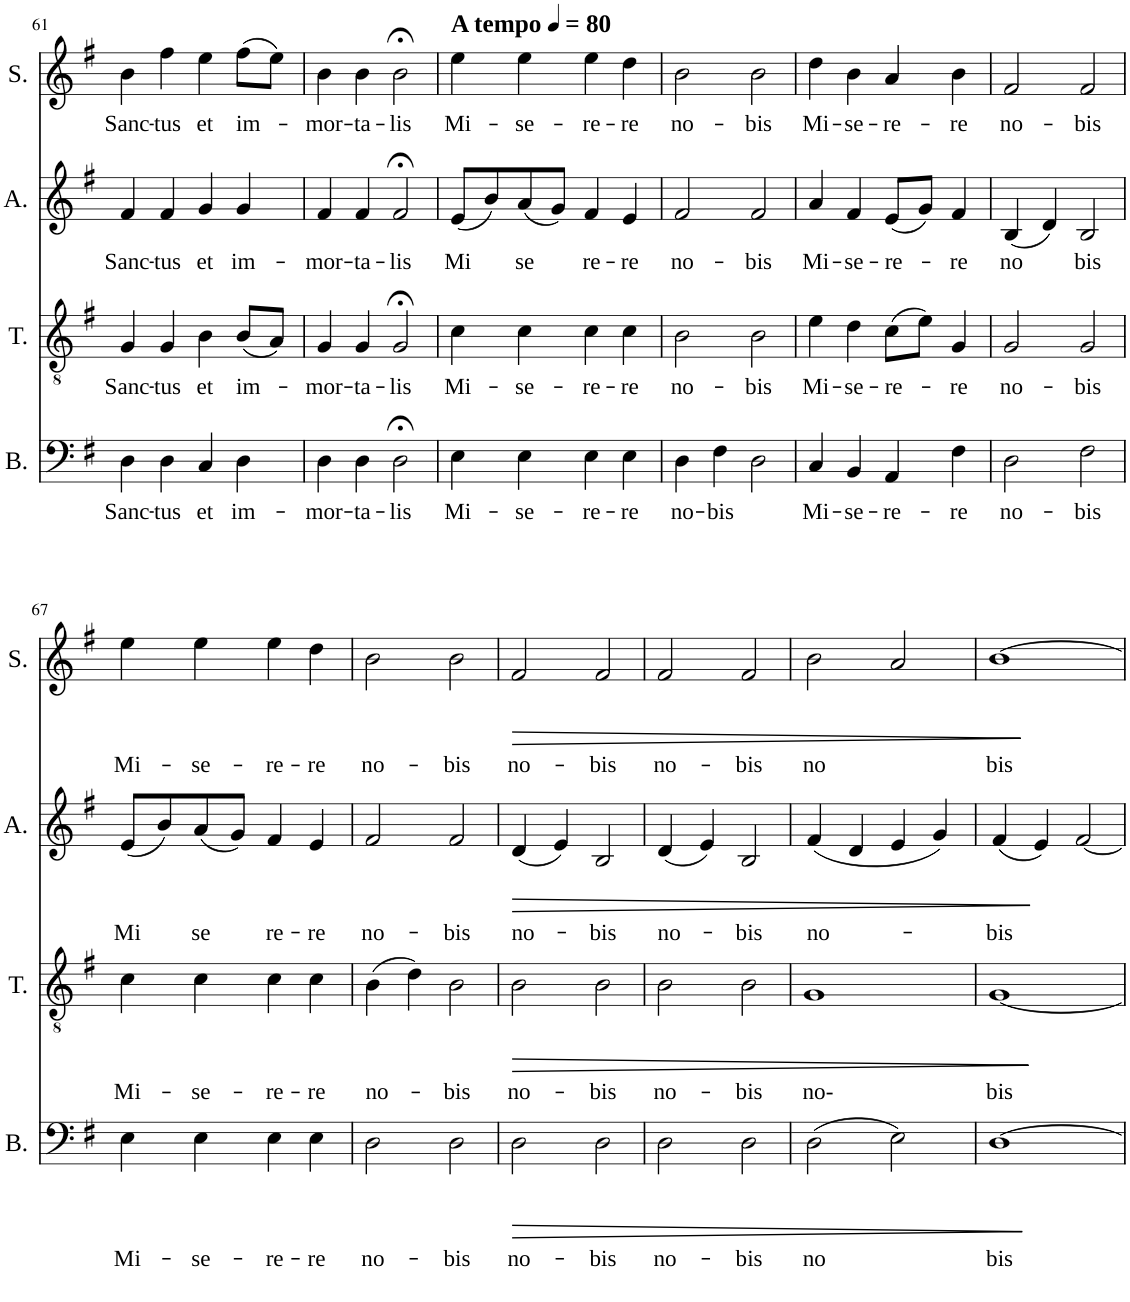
**kern	**text	**dynam	**kern	**text	**dynam	**kern	**text	**dynam	**kern	**text	**dynam
*part4	*part4	*part4	*part3	*part3	*part3	*part2	*part2	*part2	*part1	*part1	*part1
*staff4	*staff4	*staff4	*staff3	*staff3	*staff3	*staff2	*staff2	*staff2	*staff1	*staff1	*staff1
*I"Bass	*	*	*I"Tenor	*	*	*I"Alto	*	*	*I"Soprano	*	*
*I'B.	*	*	*I'T.	*	*	*I'A.	*	*	*I'S.	*	*
!!LO:PB:g=z
*clefF4	*	*	*clefGv2	*	*	*clefG2	*	*	*clefG2	*	*
*k[f#]	*	*	*k[f#]	*	*	*k[f#]	*	*	*k[f#]	*	*
*M4/4	*	*	*M4/4	*	*	*M4/4	*	*	*M4/4	*	*
=61	=61	=61	=61	=61	=61	=61	=61	=61	=61	=61	=61
!	!LO:LY:b	!	!	!LO:LY:b	!	!	!LO:LY:b	!	!	!LO:LY:b	!
4D\	Sanc-	.	4G/	Sanc-	.	4f#/	Sanc-	.	4b\	Sanc-	.
!	!LO:LY:b	!	!	!LO:LY:b	!	!	!LO:LY:b	!	!	!LO:LY:b	!
4D\	-tus	.	4G/	-tus	.	4f#/	-tus	.	4ff#\	-tus	.
!	!LO:LY:b	!	!	!LO:LY:b	!	!	!LO:LY:b	!	!	!LO:LY:b	!
4C/	et	.	4B\	et	.	4g/	et	.	4ee\	et	.
!	!LO:LY:b	!	!	!LO:LY:b	!	!	!LO:LY:b	!	!	!LO:LY:b	!
4D\	im-	.	(8B/L	im-	.	4g/	im-	.	(8ff#\L	im-	.
.	.	.	8A/J)	.	.	.	.	.	8ee\J)	.	.
=62	=62	=62	=62	=62	=62	=62	=62	=62	=62	=62	=62
!	!LO:LY:b	!	!	!LO:LY:b	!	!	!LO:LY:b	!	!	!LO:LY:b	!
4D\	-mor-	.	4G/	-mor-	.	4f#/	-mor-	.	4b\	-mor-	.
!	!LO:LY:b	!	!	!LO:LY:b	!	!	!LO:LY:b	!	!	!LO:LY:b	!
4D\	-ta-	.	4G/	-ta-	.	4f#/	-ta-	.	4b\	-ta-	.
!	!LO:LY:b	!	!	!LO:LY:b	!	!	!LO:LY:b	!	!	!LO:LY:b	!
2D;<\	-lis	.	2G;</	-lis	.	2f#;</	-lis	.	2b;<\	-lis	.
=63	=63	=63	=63	=63	=63	=63	=63	=63	=63	=63	=63
*	*	*	*	*	*	*	*	*	*MM80	*	*
!	!	!	!	!	!	!	!	!	!LO:TX:a:B:t=A tempo	!	!
!	!LO:LY:b	!	!	!LO:LY:b	!	!	!LO:LY:b	!	!	!LO:LY:b	!
4E\	Mi-	.	4c\	Mi-	.	(8e/L	Mi	.	4ee\	Mi-	.
.	.	.	.	.	.	8b/)	.	.	.	.	.
!	!LO:LY:b	!	!	!LO:LY:b	!	!	!LO:LY:b	!	!	!LO:LY:b	!
4E\	-se-	.	4c\	-se-	.	(8a/	se	.	4ee\	-se-	.
.	.	.	.	.	.	8g/J)	.	.	.	.	.
!	!LO:LY:b	!	!	!LO:LY:b	!	!	!LO:LY:b	!	!	!LO:LY:b	!
4E\	-re-	.	4c\	-re-	.	4f#/	re-	.	4ee\	-re-	.
!	!LO:LY:b	!	!	!LO:LY:b	!	!	!LO:LY:b	!	!	!LO:LY:b	!
4E\	-re	.	4c\	-re	.	4e/	-re	.	4dd\	-re	.
=64	=64	=64	=64	=64	=64	=64	=64	=64	=64	=64	=64
!	!LO:LY:b	!	!	!LO:LY:b	!	!	!LO:LY:b	!	!	!LO:LY:b	!
4D\	no-	.	2B\	no-	.	2f#/	no-	.	2b\	no-	.
!	!LO:LY:b	!	!	!	!	!	!	!	!	!	!
4F#\	-bis	.	.	.	.	.	.	.	.	.	.
!	!	!	!	!LO:LY:b	!	!	!LO:LY:b	!	!	!LO:LY:b	!
2D\	.	.	2B\	-bis	.	2f#/	-bis	.	2b\	-bis	.
=65	=65	=65	=65	=65	=65	=65	=65	=65	=65	=65	=65
!	!LO:LY:b	!	!	!LO:LY:b	!	!	!LO:LY:b	!	!	!LO:LY:b	!
4C/	Mi-	.	4e\	Mi-	.	4a/	Mi-	.	4dd\	Mi-	.
!	!LO:LY:b	!	!	!LO:LY:b	!	!	!LO:LY:b	!	!	!LO:LY:b	!
4BB/	-se-	.	4d\	-se-	.	4f#/	-se-	.	4b\	-se-	.
!	!LO:LY:b	!	!	!LO:LY:b	!	!	!LO:LY:b	!	!	!LO:LY:b	!
4AA/	-re-	.	(8c\L	-re-	.	(8e/L	-re-	.	4a/	-re-	.
.	.	.	8e\J)	.	.	8g/J)	.	.	.	.	.
!	!LO:LY:b	!	!	!LO:LY:b	!	!	!LO:LY:b	!	!	!LO:LY:b	!
4F#\	-re	.	4G/	-re	.	4f#/	-re	.	4b\	-re	.
=66	=66	=66	=66	=66	=66	=66	=66	=66	=66	=66	=66
!	!LO:LY:b	!	!	!LO:LY:b	!	!	!LO:LY:b	!	!	!LO:LY:b	!
2D\	no-	.	2G/	no-	.	(4B/	no	.	2f#/	no-	.
.	.	.	.	.	.	4d/)	.	.	.	.	.
!	!LO:LY:b	!	!	!LO:LY:b	!	!	!LO:LY:b	!	!	!LO:LY:b	!
2F#\	-bis	.	2G/	-bis	.	2B/	bis	.	2f#/	-bis	.
!!LO:LB:g=z
=67	=67	=67	=67	=67	=67	=67	=67	=67	=67	=67	=67
!	!LO:LY:b	!	!	!LO:LY:b	!	!	!LO:LY:b	!	!	!LO:LY:b	!
4E\	Mi-	.	4c\	Mi-	.	(8e/L	Mi	.	4ee\	Mi-	.
.	.	.	.	.	.	8b/)	.	.	.	.	.
!	!LO:LY:b	!	!	!LO:LY:b	!	!	!LO:LY:b	!	!	!LO:LY:b	!
4E\	-se-	.	4c\	-se-	.	(8a/	se	.	4ee\	-se-	.
.	.	.	.	.	.	8g/J)	.	.	.	.	.
!	!LO:LY:b	!	!	!LO:LY:b	!	!	!LO:LY:b	!	!	!LO:LY:b	!
4E\	-re-	.	4c\	-re-	.	4f#/	re-	.	4ee\	-re-	.
!	!LO:LY:b	!	!	!LO:LY:b	!	!	!LO:LY:b	!	!	!LO:LY:b	!
4E\	-re	.	4c\	-re	.	4e/	-re	.	4dd\	-re	.
=68	=68	=68	=68	=68	=68	=68	=68	=68	=68	=68	=68
!	!LO:LY:b	!	!	!LO:LY:b	!	!	!LO:LY:b	!	!	!LO:LY:b	!
2D\	no-	.	(4B\	no-	.	2f#/	no-	.	2b\	no-	.
.	.	.	4d\)	.	.	.	.	.	.	.	.
!	!LO:LY:b	!	!	!LO:LY:b	!	!	!LO:LY:b	!	!	!LO:LY:b	!
2D\	-bis	.	2B\	-bis	.	2f#/	-bis	.	2b\	-bis	.
=69	=69	=69	=69	=69	=69	=69	=69	=69	=69	=69	=69
!	!LO:LY:b	!LO:HP:b	!	!LO:LY:b	!LO:HP:b	!	!LO:LY:b	!LO:HP:b	!	!LO:LY:b	!LO:HP:b
2D\	no-	>	2B\	no-	>	(4d/	no-	>	2f#/	no-	>
.	.	.	.	.	.	4e/)	.	.	.	.	.
!	!LO:LY:b	!	!	!LO:LY:b	!	!	!LO:LY:b	!	!	!LO:LY:b	!
2D\	-bis	.	2B\	-bis	.	2B/	-bis	.	2f#/	-bis	.
.	.	]	.	.	]	.	.	]	.	.	]
=70	=70	=70	=70	=70	=70	=70	=70	=70	=70	=70	=70
!	!LO:LY:b	!	!	!LO:LY:b	!	!	!LO:LY:b	!	!	!LO:LY:b	!
2D\	no-	.	2B\	no-	.	(4d/	no-	.	2f#/	no-	.
.	.	.	.	.	.	4e/)	.	.	.	.	.
!	!LO:LY:b	!	!	!LO:LY:b	!	!	!LO:LY:b	!	!	!LO:LY:b	!
2D\	-bis	.	2B\	-bis	.	2B/	-bis	.	2f#/	-bis	.
=71	=71	=71	=71	=71	=71	=71	=71	=71	=71	=71	=71
!	!LO:LY:b	!	!	!LO:LY:b	!	!	!LO:LY:b	!	!	!LO:LY:b	!
(2D\	no	.	1G	no-	.	(4f#/	no-	.	2b\	no	.
.	.	.	.	.	.	4d/	.	.	.	.	.
2E\)	.	.	.	.	.	4e/	.	.	2a/	.	.
.	.	.	.	.	.	4g/)	.	.	.	.	.
=72	=72	=72	=72	=72	=72	=72	=72	=72	=72	=72	=72
!	!LO:LY:b	!	!	!LO:LY:b	!	!	!LO:LY:b	!	!	!LO:LY:b	!
[1D	bis	.	[1G	bis	.	(4f#/	-bis	.	[1b	bis	.
.	.	.	.	.	.	4e/)	.	.	.	.	.
.	.	.	.	.	.	[2f#/	.	.	.	.	.
=	=	=	=	=	=	=	=	=	=	=	=
*-	*-	*-	*-	*-	*-	*-	*-	*-	*-	*-	*-
